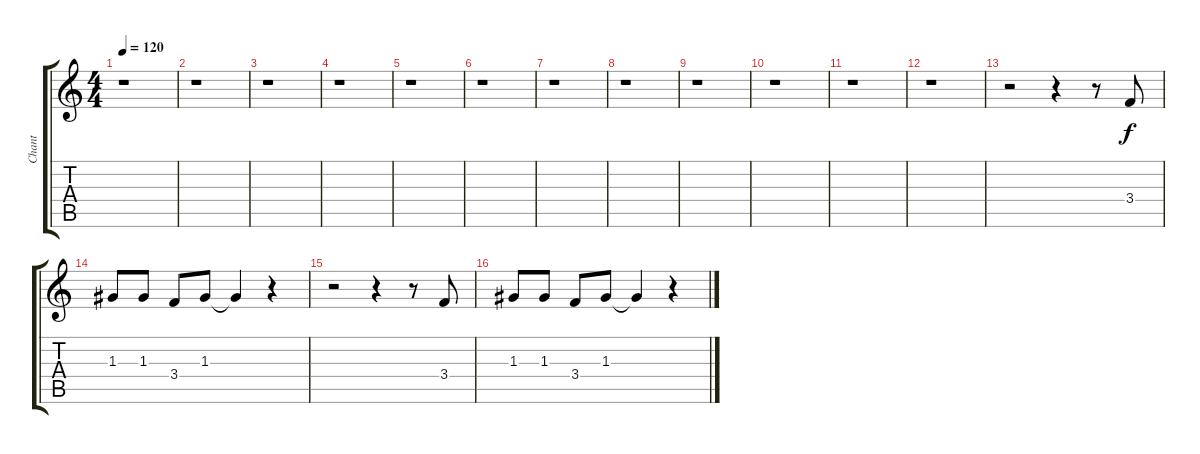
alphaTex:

\track ("Chant" "Chant") {instrument electricguitarclean}
\staff {score tabs}
\tuning (E4 B3 G3 D3 A2 E2) {hide}
\ts (4 4)
\tempo 120
\clef g2
\ks c
r.1{dy f instrument electricguitarclean} |
r.1 |
r.1 |
r.1 |
r.1 |
r.1 |
r.1 |
r.1 |
r.1 |
r.1 |
r.1 |
r.1 |
r.2 r.4 r.8 3.4.8 |
1.3.8 1.3.8 3.4.8 1.3.8 1.3{t}.4 r.4 |
r.2 r.4 r.8 3.4.8 |
1.3.8 1.3.8 3.4.8 1.3.8 1.3{t}.4 r.4
